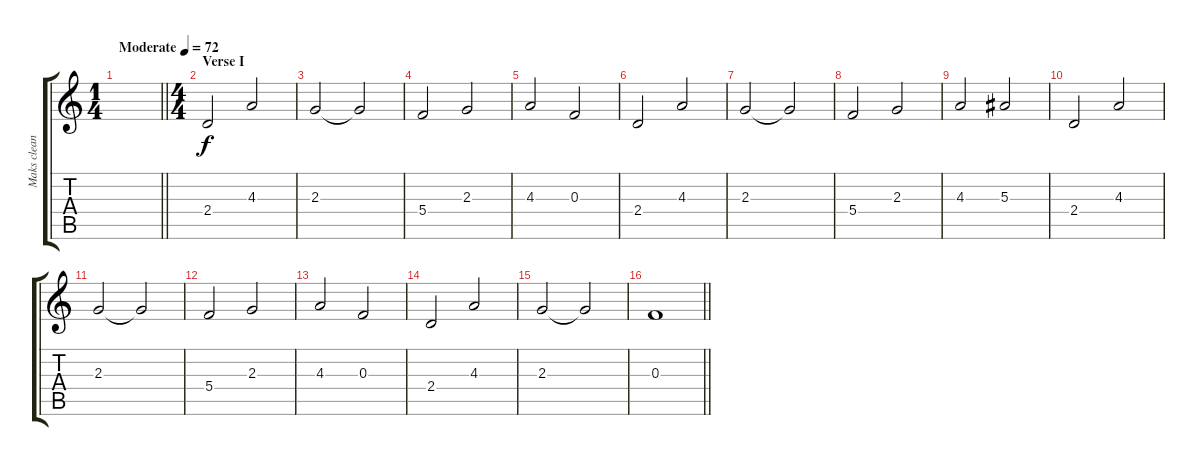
\track ("Maks clean" "Maks clean") {instrument acousticguitarsteel}
\staff {score tabs}
\tuning (D4 A3 F3 C3 G2 C2) {hide}
\ts (1 4)
\tempo (72 "Moderate")
\clef g2
\barLineRight lightlight
\ks c
|
\ts (4 4)
\section ("" "Verse I")
2.4.2 4.3.2 |
2.3.2 2.3{t}.2 |
5.4.2 2.3.2 |
4.3.2 0.3.2 |
2.4.2 4.3.2 |
2.3.2 2.3{t}.2 |
5.4.2 2.3.2 |
4.3.2 5.3.2 |
2.4.2 4.3.2 |
2.3.2 2.3{t}.2 |
5.4.2 2.3.2 |
4.3.2 0.3.2 |
2.4.2 4.3.2 |
2.3.2 2.3{t}.2 |
\barLineRight lightlight
0.3.1
